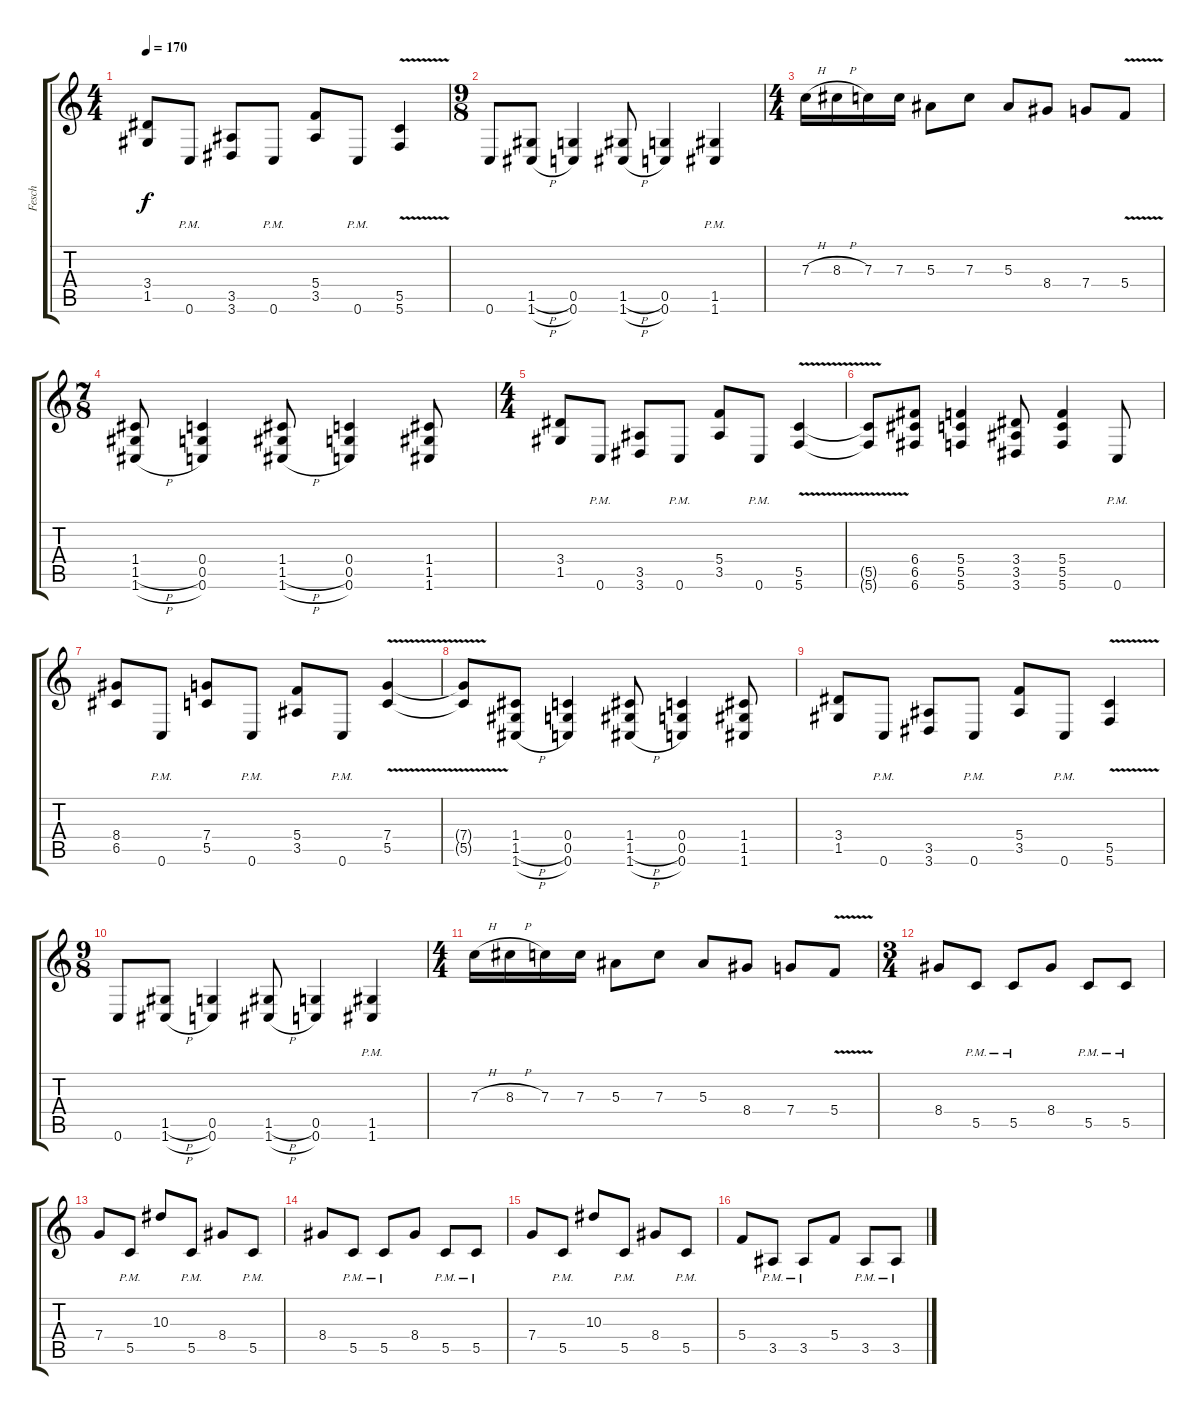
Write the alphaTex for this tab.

\track ("Fesch" "Fesch") {instrument distortionguitar}
\staff {score tabs}
\tuning (D4 A3 F3 C3 G2 C2) {hide}
\ts (4 4)
\tempo 170
\clef g2
\ks c
(3.4 1.5).8{dy f} 0.6{pm}.8 (3.5 3.6).8 0.6{pm}.8 (5.4 3.5).8 0.6{pm}.8 (5.5{v} 5.6).4 |
\ts (9 8)
0.6.8 (1.5{h} 1.6{h}).8 (0.5 0.6).4 (1.5{h} 1.6{h}).8 (0.5 0.6).4 (1.5{pm} 1.6{pm}).4 |
\ts (4 4)
7.3{h}.16 8.3{h}.16 7.3.16 7.3.16 5.3.8 7.3.8 5.3.8 8.4.8 7.4.8 5.4{v}.8 |
\ts (7 8)
(1.4 1.5{h} 1.6{h}).8 (0.4 0.5 0.6).4 (1.4 1.5{h} 1.6{h}).8 (0.4 0.5 0.6).4 (1.4 1.5 1.6).8 |
\ts (4 4)
(3.4 1.5).8 0.6{pm}.8 (3.5 3.6).8 0.6{pm}.8 (5.4 3.5).8 0.6{pm}.8 (5.5{v} 5.6).4 |
(5.5{t} 5.6{t}).8 (6.4 6.5 6.6).8 (5.4 5.5 5.6).4 (3.4 3.5 3.6).8 (5.4 5.5 5.6).4 0.6{pm}.8 |
(8.4 6.5).8 0.6{pm}.8 (7.4 5.5).8 0.6{pm}.8 (5.4 3.5).8 0.6{pm}.8 (7.4{v} 5.5{v}).4 |
(7.4{t} 5.5{t}).8 (1.4 1.5{h} 1.6{h}).8 (0.4 0.5 0.6).4 (1.4 1.5{h} 1.6{h}).8 (0.4 0.5 0.6).4 (1.4 1.5 1.6).8 |
(3.4 1.5).8 0.6{pm}.8 (3.5 3.6).8 0.6{pm}.8 (5.4 3.5).8 0.6{pm}.8 (5.5{v} 5.6).4 |
\ts (9 8)
0.6.8 (1.5{h} 1.6{h}).8 (0.5 0.6).4 (1.5{h} 1.6{h}).8 (0.5 0.6).4 (1.5{pm} 1.6{pm}).4 |
\ts (4 4)
7.3{h}.16 8.3{h}.16 7.3.16 7.3.16 5.3.8 7.3.8 5.3.8 8.4.8 7.4.8 5.4{v}.8 |
\ts (3 4)
8.4.8 5.5{pm}.8 5.5{pm}.8 8.4.8 5.5{pm}.8 5.5{pm}.8 |
7.4.8 5.5{pm}.8 10.3.8 5.5{pm}.8 8.4.8 5.5{pm}.8 |
8.4.8 5.5{pm}.8 5.5{pm}.8 8.4.8 5.5{pm}.8 5.5{pm}.8 |
7.4.8 5.5{pm}.8 10.3.8 5.5{pm}.8 8.4.8 5.5{pm}.8 |
5.4.8 3.5{pm}.8 3.5{pm}.8 5.4.8 3.5{pm}.8 3.5{pm}.8
